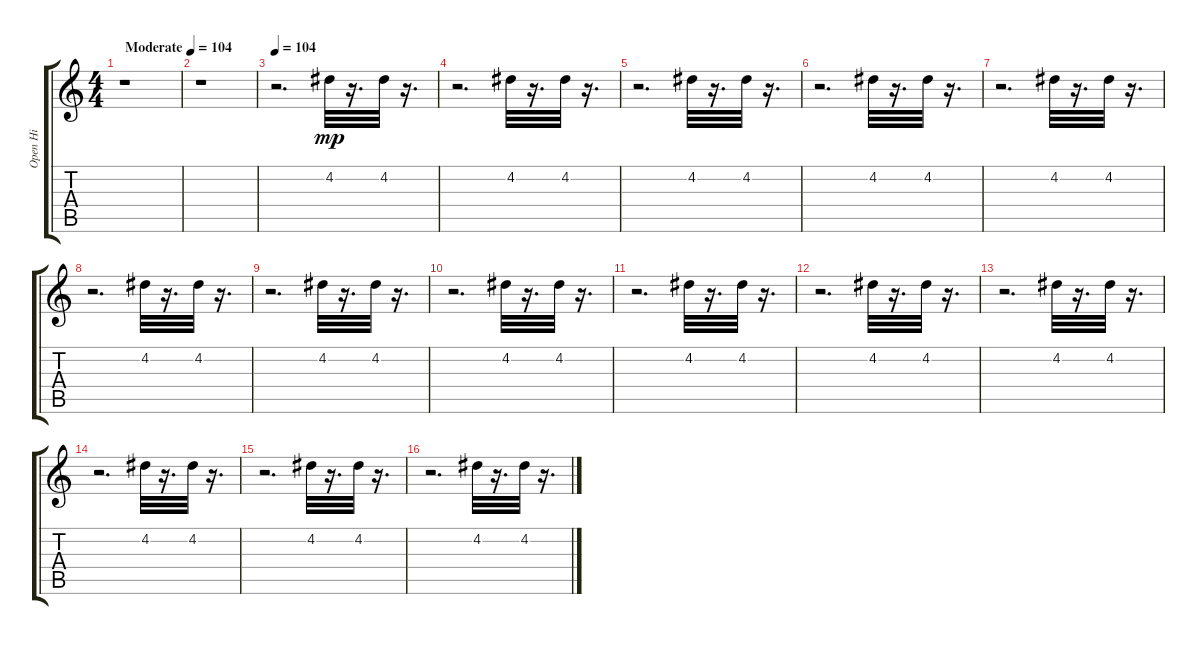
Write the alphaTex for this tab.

\track ("  Open Hi Conga" "  Open Hi ") {instrument acousticguitarsteel}
\staff {score tabs}
\tuning (E4 B3 G3 D3 A2 E2) {hide}
\ts (4 4)
\tempo (104 "Moderate")
\clef g2
\ks c
r.1{dy mp instrument acousticguitarsteel} |
r.1 |
\tempo 104
r.2{d} 4.2.32 r.16{d} 4.2.32 r.16{d} |
r.2{d} 4.2.32 r.16{d} 4.2.32 r.16{d} |
r.2{d} 4.2.32 r.16{d} 4.2.32 r.16{d} |
r.2{d} 4.2.32 r.16{d} 4.2.32 r.16{d} |
r.2{d} 4.2.32 r.16{d} 4.2.32 r.16{d} |
r.2{d} 4.2.32 r.16{d} 4.2.32 r.16{d} |
r.2{d} 4.2.32 r.16{d} 4.2.32 r.16{d} |
r.2{d} 4.2.32 r.16{d} 4.2.32 r.16{d} |
r.2{d} 4.2.32 r.16{d} 4.2.32 r.16{d} |
r.2{d} 4.2.32 r.16{d} 4.2.32 r.16{d} |
r.2{d} 4.2.32 r.16{d} 4.2.32 r.16{d} |
r.2{d} 4.2.32 r.16{d} 4.2.32 r.16{d} |
r.2{d} 4.2.32 r.16{d} 4.2.32 r.16{d} |
r.2{d} 4.2.32 r.16{d} 4.2.32 r.16{d}
